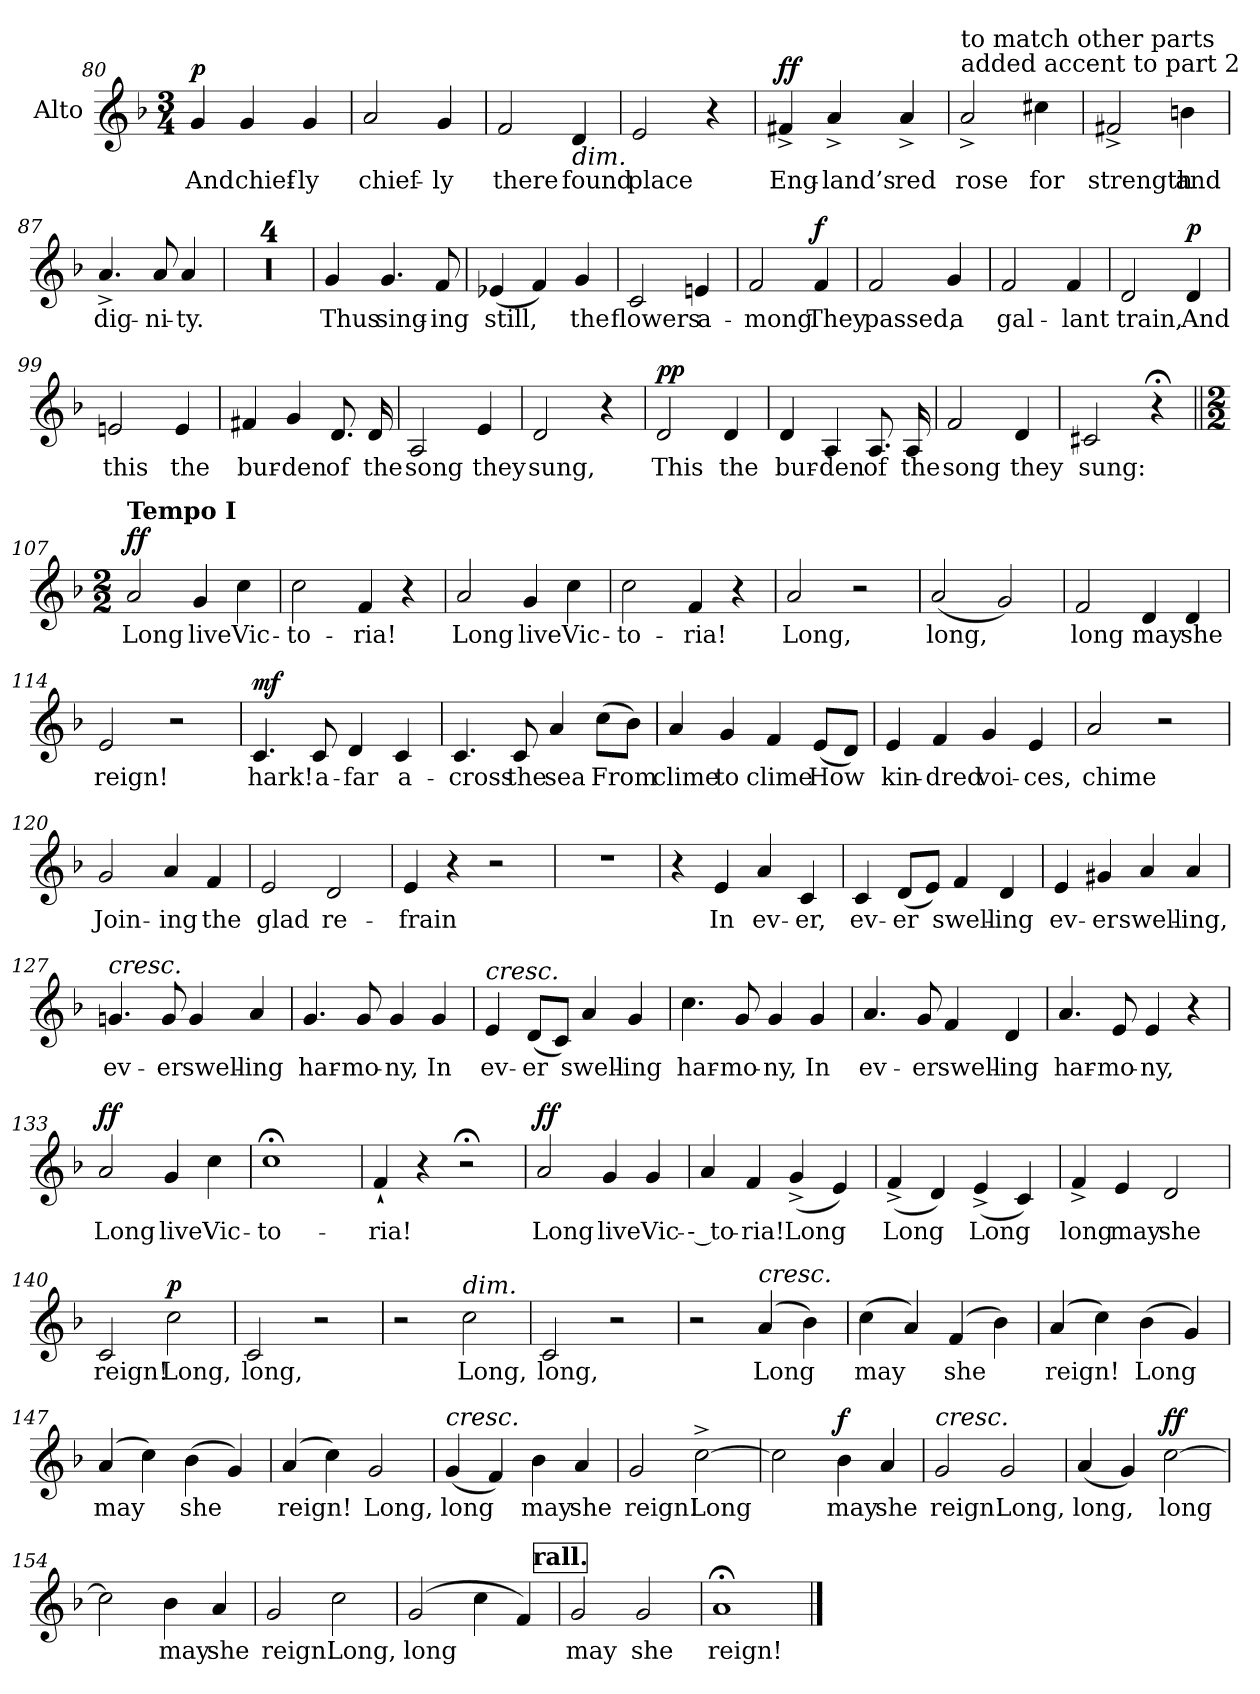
**kern	**text	**dynam
*part1	*part1	*part1
*staff1	*staff1	*staff1
*I"Alto	*	*
*clefG2	*	*
*k[b-]	*	*
*M3/4	*	*
=80	=80	=80
!	!LO:LY:b	!LO:DY:b
4g/	And	p
!	!LO:LY:b	!
4g/	chief-	.
!	!LO:LY:b	!
4g/	-ly	.
!!LO:LB:g=z
=81	=81	=81
!	!LO:LY:b	!
2a/	chief-	.
!	!LO:LY:b	!
4g/	-ly	.
=82	=82	=82
!	!LO:LY:b	!
2f/	there	.
!LO:TX:b:i:t=dim.	!	!
!	!LO:LY:b	!
4d/	found	.
=83	=83	=83
!	!LO:LY:b	!
2e/	place	.
4r	.	.
=84	=84	=84
!	!LO:LY:b	!LO:DY:a
4f#X^/	Eng-	ff
!	!LO:LY:b	!
4a^/	-land’s	.
!	!LO:LY:b	!
4a^/	red	.
=85	=85	=85
!LO:TX:a:t=added accent to part 2	!	!
!LO:TX:t=to match other parts	!	!
!	!LO:LY:b	!
2a^/	rose	.
!	!LO:LY:b	!
4cc#X\	for	.
=86	=86	=86
!	!LO:LY:b	!
2f#X^/	strength	.
!	!LO:LY:b	!
4bn\	and	.
!!LO:LB:g=z
=87	=87	=87
!	!LO:LY:b	!
4.a^/	dig-	.
!	!LO:LY:b	!
8a/	-ni-	.
!	!LO:LY:b	!
4a/	-ty.	.
=88	=88	=88
2.r	.	.
=89	=89	=89
2.r	.	.
=90	=90	=90
2.r	.	.
=91	=91	=91
2.r	.	.
=92	=92	=92
!	!LO:LY:b	!
4g/	Thus	.
!	!LO:LY:b	!
4.g/	sing-	.
!	!LO:LY:b	!
8f/	-ing	.
!!LO:LB:g=z
=93	=93	=93
!	!LO:LY:b	!
(<4e-X/	still,	.
4f/)	.	.
!	!LO:LY:b	!
4g/	the	.
=94	=94	=94
!	!LO:LY:b	!
2c/	flowers	.
!	!LO:LY:b	!
4en/	a-	.
=95	=95	=95
!	!LO:LY:b	!
2f/	-mong	.
!	!LO:LY:b	!LO:DY:a
4f/	They	f
=96	=96	=96
!	!LO:LY:b	!
2f/	passed,	.
!	!LO:LY:b	!
4g/	a	.
=97	=97	=97
!	!LO:LY:b	!
2f/	gal-	.
!	!LO:LY:b	!
4f/	-lant	.
=98	=98	=98
!	!LO:LY:b	!
2d/	train,	.
!	!LO:LY:b	!LO:DY:a
4d/	And	p
!!LO:LB:g=z
=99	=99	=99
!	!LO:LY:b	!
2en/	this	.
!	!LO:LY:b	!
4e/	the	.
=100	=100	=100
!	!LO:LY:b	!
4f#X/	bur-	.
!	!LO:LY:b	!
4g/	-den	.
!	!LO:LY:b	!
8.d/	of	.
!	!LO:LY:b	!
16d/	the	.
=101	=101	=101
!	!LO:LY:b	!
2A/	song	.
!	!LO:LY:b	!
4e/	they	.
=102	=102	=102
!	!LO:LY:b	!
2d/	sung,	.
4r	.	.
=103	=103	=103
!	!LO:LY:b	!LO:DY:a
2d/	This	pp
!	!LO:LY:b	!
4d/	the	.
=104	=104	=104
!	!LO:LY:b	!
4d/	bur-	.
!	!LO:LY:b	!
4A/	-den	.
!	!LO:LY:b	!
8.A/	of	.
!	!LO:LY:b	!
16A/	the	.
!!LO:PB:g=z
=105	=105	=105
!	!LO:LY:b	!
2f/	song	.
!	!LO:LY:b	!
4d/	they	.
=106	=106	=106
!	!LO:LY:b	!
2c#X/	sung:	.
4r;<	.	.
=107||	=107||	=107||
*M2/2	*	*
!LO:TX:a:B:t=Tempo I	!	!
!	!LO:LY:b	!LO:DY:a
2a/	Long	ff
!	!LO:LY:b	!
4g/	live	.
!	!LO:LY:b	!
4cc\	Vic-	.
=108	=108	=108
!	!LO:LY:b	!
2cc\	-to-	.
!	!LO:LY:b	!
4f/	-ria!	.
4r	.	.
=109	=109	=109
!	!LO:LY:b	!
2a/	Long	.
!	!LO:LY:b	!
4g/	live	.
!	!LO:LY:b	!
4cc\	Vic-	.
=110	=110	=110
!	!LO:LY:b	!
2cc\	-to-	.
!	!LO:LY:b	!
4f/	-ria!	.
4r	.	.
=111	=111	=111
!	!LO:LY:b	!
2a/	Long,	.
2r	.	.
!!LO:LB:g=z
=112	=112	=112
!	!LO:LY:b	!
(<2a/	long,	.
2g/)	.	.
=113	=113	=113
!	!LO:LY:b	!
2f/	long	.
!	!LO:LY:b	!
4d/	may	.
!	!LO:LY:b	!
4d/	she	.
=114	=114	=114
!	!LO:LY:b	!
2e/	reign!	.
2r	.	.
=115	=115	=115
!	!LO:LY:b	!LO:DY:a
4.c/	hark!	mf
!	!LO:LY:b	!
8c/	a-	.
!	!LO:LY:b	!
4d/	-far	.
!	!LO:LY:b	!
4c/	a-	.
=116	=116	=116
!	!LO:LY:b	!
4.c/	-cross	.
!	!LO:LY:b	!
8c/	the	.
!	!LO:LY:b	!
4a/	sea	.
!	!LO:LY:b	!
(>8cc\L	From	.
8b-\J)	.	.
!!LO:LB:g=z
=117	=117	=117
!	!LO:LY:b	!
4a/	clime	.
!	!LO:LY:b	!
4g/	to	.
!	!LO:LY:b	!
4f/	clime	.
!	!LO:LY:b	!
(<8e/L	How	.
8d/J)	.	.
=118	=118	=118
!	!LO:LY:b	!
4e/	kin-	.
!	!LO:LY:b	!
4f/	-dred	.
!	!LO:LY:b	!
4g/	voi-	.
!	!LO:LY:b	!
4e/	-ces,	.
=119	=119	=119
!	!LO:LY:b	!
2a/	chime	.
2r	.	.
=120	=120	=120
!	!LO:LY:b	!
2g/	Join-	.
!	!LO:LY:b	!
4a/	-ing	.
!	!LO:LY:b	!
4f/	the	.
=121	=121	=121
!	!LO:LY:b	!
2e/	glad	.
!	!LO:LY:b	!
2d/	re-	.
!!LO:LB:g=z
=122	=122	=122
!	!LO:LY:b	!
4e/	-frain	.
4r	.	.
2r	.	.
=123	=123	=123
1r	.	.
=124	=124	=124
4r	.	.
!	!LO:LY:b	!
4e/	In	.
!	!LO:LY:b	!
4a/	ev-	.
!	!LO:LY:b	!
4c/	-er,	.
=125	=125	=125
!	!LO:LY:b	!
4c/	ev-	.
!	!LO:LY:b	!
(<8d/L	-er	.
8e/J)	.	.
!	!LO:LY:b	!
4f/	swell-	.
!	!LO:LY:b	!
4d/	-ing	.
!!LO:LB:g=z
=126	=126	=126
!	!LO:LY:b	!
4e/	ev-	.
!	!LO:LY:b	!
4g#X/	-er	.
!	!LO:LY:b	!
4a/	swell-	.
!	!LO:LY:b	!
4a/	-ing,	.
=127	=127	=127
!LO:TX:a:i:t=cresc.	!	!
!	!LO:LY:b	!
4.gn/	ev-	.
!	!LO:LY:b	!
8g/	-er	.
!	!LO:LY:b	!
4g/	swell-	.
!	!LO:LY:b	!
4a/	-ing	.
=128	=128	=128
!	!LO:LY:b	!
4.g/	har-	.
!	!LO:LY:b	!
8g/	-mo-	.
!	!LO:LY:b	!
4g/	-ny,	.
!	!LO:LY:b	!
4g/	In	.
=129	=129	=129
!LO:TX:a:i:t=cresc.	!	!
!	!LO:LY:b	!
4e/	ev-	.
!	!LO:LY:b	!
(<8d/L	-er	.
8c/J)	.	.
!	!LO:LY:b	!
4a/	swell-	.
!	!LO:LY:b	!
4g/	-ing	.
=130	=130	=130
!	!LO:LY:b	!
4.cc\	har-	.
!	!LO:LY:b	!
8g/	-mo-	.
!	!LO:LY:b	!
4g/	-ny,	.
!	!LO:LY:b	!
4g/	In	.
!!LO:LB:g=z
=131	=131	=131
!	!LO:LY:b	!
4.a/	ev-	.
!	!LO:LY:b	!
8g/	-er	.
!	!LO:LY:b	!
4f/	swell-	.
!	!LO:LY:b	!
4d/	-ing	.
=132	=132	=132
!	!LO:LY:b	!
4.a/	har-	.
!	!LO:LY:b	!
8e/	-mo-	.
!	!LO:LY:b	!
4e/	-ny,	.
4r	.	.
=133	=133	=133
!	!LO:LY:b	!LO:DY:a
2a/	Long	ff
!	!LO:LY:b	!
4g/	live	.
!	!LO:LY:b	!
4cc\	Vic-	.
=134	=134	=134
!	!LO:LY:b	!
1cc;<	-to-	.
=135	=135	=135
!	!LO:LY:b	!
4f`/	-ria!	.
4r	.	.
2r;<	.	.
=136	=136	=136
!	!LO:LY:b	!LO:DY:a
2a/	Long	ff
!	!LO:LY:b	!
4g/	live	.
!	!LO:LY:b	!
4g/	Vic-	.
!!LO:LB:g=z
=137	=137	=137
!	!LO:LY:b	!
4a/	-- to-	.
!	!LO:LY:b	!
4f/	-ria!	.
!	!LO:LY:b	!
(<4g^/	Long	.
4e/)	.	.
=138	=138	=138
!	!LO:LY:b	!
(<4f^/	Long	.
4d/)	.	.
!	!LO:LY:b	!
(>4e^/	Long	.
4c/)	.	.
=139	=139	=139
!	!LO:LY:b	!
4f^/	long	.
!	!LO:LY:b	!
4e/	may	.
!	!LO:LY:b	!
2d/	she	.
=140	=140	=140
!	!LO:LY:b	!
2c/	reign!	.
!	!LO:LY:b	!LO:DY:a
2cc\	Long,	p
=141	=141	=141
!	!LO:LY:b	!
2c/	long,	.
2r	.	.
=142	=142	=142
2r	.	.
!LO:TX:a:i:t=dim.	!	!
!	!LO:LY:b	!
2cc\	Long,	.
!!LO:LB:g=z
=143	=143	=143
!	!LO:LY:b	!
2c/	long,	.
2r	.	.
=144	=144	=144
2r	.	.
!LO:TX:a:i:t=cresc.	!	!
!	!LO:LY:b	!
(>4a/	Long	.
4b-\)	.	.
=145	=145	=145
!	!LO:LY:b	!
(>4cc\	may	.
4a/)	.	.
!	!LO:LY:b	!
(>4f/	she	.
4b-\)	.	.
=146	=146	=146
!	!LO:LY:b	!
(>4a/	reign!	.
4cc\)	.	.
!	!LO:LY:b	!
(>4b-\	Long	.
4g/)	.	.
=147	=147	=147
!	!LO:LY:b	!
(>4a/	may	.
4cc\)	.	.
!	!LO:LY:b	!
(>4b-\	she	.
4g/)	.	.
!!LO:LB:g=z
=148	=148	=148
!	!LO:LY:b	!
(>4a/	reign!	.
4cc\)	.	.
!	!LO:LY:b	!
2g/	Long,	.
=149	=149	=149
!LO:TX:a:i:t=cresc.	!	!
!	!LO:LY:b	!
(<4g/	long	.
4f/)	.	.
!	!LO:LY:b	!
4b-\	may	.
!	!LO:LY:b	!
4a/	she	.
=150	=150	=150
!	!LO:LY:b	!
2g/	reign!	.
!	!LO:LY:b	!
[2cc^\	Long	.
=151	=151	=151
2cc\]	.	.
!	!LO:LY:b	!LO:DY:a
4b-\	may	f
!	!LO:LY:b	!
4a/	she	.
=152	=152	=152
!LO:TX:a:i:t=cresc.	!	!
!	!LO:LY:b	!
2g/	reign!	.
!	!LO:LY:b	!
2g/	Long,	.
!!LO:LB:g=z
=153	=153	=153
!	!LO:LY:b	!
(<4a/	long,	.
4g/)	.	.
!	!LO:LY:b	!LO:DY:a
[2cc\	long	ff
=154	=154	=154
2cc\]	.	.
!	!LO:LY:b	!
4b-\	may	.
!	!LO:LY:b	!
4a/	she	.
=155	=155	=155
!	!LO:LY:b	!
2g/	reign!	.
!	!LO:LY:b	!
2cc\	Long,	.
=156	=156	=156
!	!LO:LY:b	!
(>2g/	long	.
4cc\	.	.
4f/)	.	.
!!LO:REH:place=s1:a:B:fs=14:t=rall.
=157	=157	=157
!	!LO:LY:b	!
2g/	may	.
!	!LO:LY:b	!
2g/	she	.
=158	=158	=158
!	!LO:LY:b	!
1a;<	reign!	.
==	==	==
*-	*-	*-
